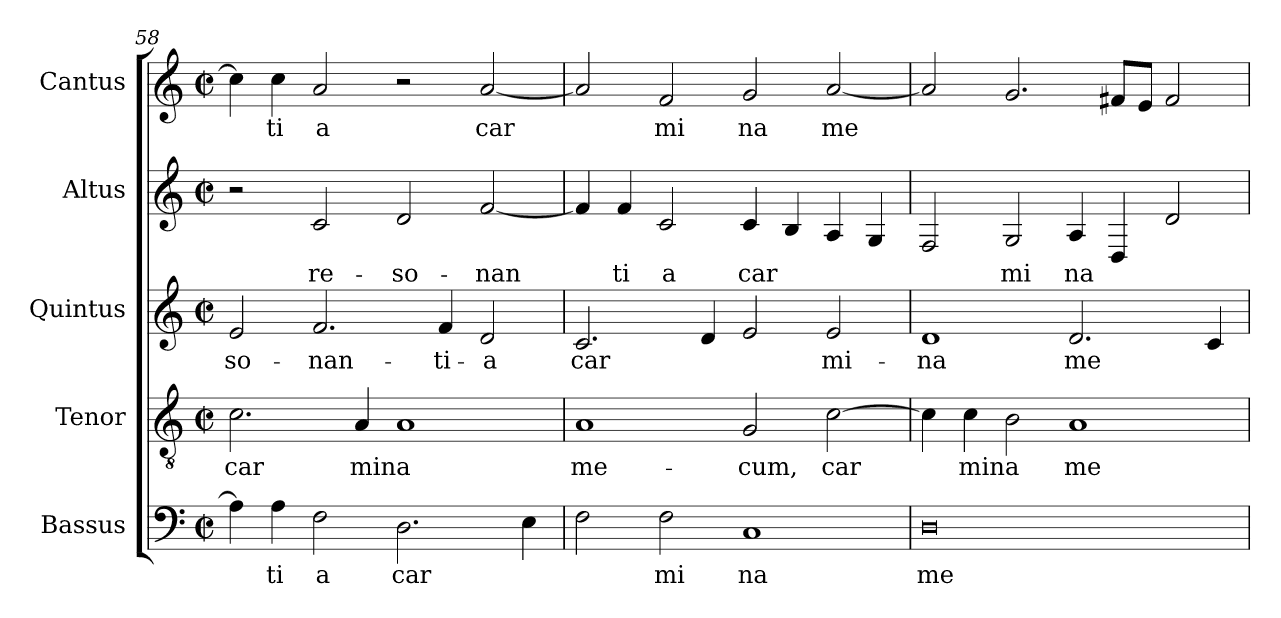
**kern	**text	**kern	**text	**kern	**text	**kern	**text	**kern	**text
*part5	*part5	*part4	*part4	*part3	*part3	*part2	*part2	*part1	*part1
*staff5	*staff5	*staff4	*staff4	*staff3	*staff3	*staff2	*staff2	*staff1	*staff1
*I"Bassus	*	*I"Tenor	*	*I"Quintus	*	*I"Altus	*	*I"Cantus	*
*clefF4	*	*clefGv2	*	*clefG2	*	*clefG2	*	*clefG2	*
*k[]	*	*k[]	*	*k[]	*	*k[]	*	*k[]	*
*C:	*	*C:	*	*C:	*	*C:	*	*C:	*
*M2/2	*	*M2/2	*	*M2/2	*	*M2/2	*	*M2/2	*
*met(c|)	*	*met(c|)	*	*met(c|)	*	*met(c|)	*	*met(c|)	*
=58	=58	=58	=58	=58	=58	=58	=58	=58	=58
!	!LO:LY:b:cj	!	!LO:LY:b:cj	!	!LO:LY:b:cj	!	!	!	!LO:LY:b:cj
4A\]	.	2.c\	car	2e/	-so-	2r	.	4cc\]	.
!	!LO:LY:b:cj	!	!	!	!	!	!	!	!LO:LY:b:cj
4A\	ti	.	.	.	.	.	.	4cc\	ti
!	!LO:LY:b:cj	!	!	!	!LO:LY:b:cj	!	!LO:LY:b:cj	!	!LO:LY:b:cj
2F\	a	.	.	2.f/	-nan-	2c/	re-	2a/	a
!	!	!	!LO:LY:b:cj	!	!	!	!	!	!
.	.	4A/	mina	.	.	.	.	.	.
!	!LO:LY:b:cj	!	!LO:LY:b:cj	!	!	!	!LO:LY:b:cj	!	!
2.D\	car	1A	.	.	.	2d/	-so-	2r	.
!	!	!	!	!	!LO:LY:b:cj	!	!	!	!
.	.	.	.	4f/	-ti-	.	.	.	.
!	!	!	!	!	!LO:LY:b:cj	!	!LO:LY:b:cj	!	!LO:LY:b:cj
.	.	.	.	2d/	-a	[<2f/	-nan-	[<2a/	car
!	!LO:LY:b:cj	!	!	!	!	!	!	!	!
4E\	.	.	.	.	.	.	.	.	.
!!LO:LB:g=z
=59	=59	=59	=59	=59	=59	=59	=59	=59	=59
!	!LO:LY:b:cj	!	!LO:LY:b:cj	!	!LO:LY:b:cj	!	!LO:LY:b:cj	!	!LO:LY:b:cj
2F\	.	1A	me-	2.c/	car-	4f/]	--	2a/]	.
!	!	!	!	!	!	!	!LO:LY:b:cj	!	!
.	.	.	.	.	.	4f/	-ti	.	.
!	!LO:LY:b:cj	!	!	!	!	!	!LO:LY:b:cj	!	!LO:LY:b:cj
2F\	mi	.	.	.	.	2c/	a	2f/	mi
!	!	!	!	!	!LO:LY:b:cj	!	!	!	!
.	.	.	.	4d/	--	.	.	.	.
!	!LO:LY:b:cj	!	!LO:LY:b:cj	!	!LO:LY:b:cj	!	!LO:LY:b:cj	!	!LO:LY:b:cj
1C	na	2G/	-cum,	2e/	--	4c/	car	2g/	na
!	!	!	!	!	!	!	!LO:LY:b:cj	!	!
.	.	.	.	.	.	4B/	.	.	.
!	!	!	!LO:LY:b:cj	!	!LO:LY:b:cj	!	!LO:LY:b:cj	!	!LO:LY:b:cj
.	.	[>2c\	car-	2e/	-mi-	4A/	.	[<2a/	me
!	!	!	!	!	!	!	!LO:LY:b:cj	!	!
.	.	.	.	.	.	4G/	.	.	.
=60	=60	=60	=60	=60	=60	=60	=60	=60	=60
!	!LO:LY:b:cj	!	!LO:LY:b:cj	!	!LO:LY:b:cj	!	!LO:LY:b:cj	!	!LO:LY:b:cj
0D	me	4c\]	--	1d	-na	2F/	.	2a/]	.
!	!	!	!LO:LY:b:cj	!	!	!	!	!	!
.	.	4c\	-mina	.	.	.	.	.	.
!	!	!	!LO:LY:b:cj	!	!	!	!LO:LY:b:cj	!	!LO:LY:b:cj
.	.	2B\	.	.	.	2G/	mi	2.g/	.
!	!	!	!LO:LY:b:cj	!	!LO:LY:b:cj	!	!LO:LY:b:cj	!	!
.	.	1A	me-	2.d/	me-	4A/	na	.	.
!	!	!	!	!	!	!	!LO:LY:b:cj	!	!LO:LY:b:cj
.	.	.	.	.	.	4D/	.	8f#/L	.
!	!	!	!	!	!	!	!	!	!LO:LY:b:cj
.	.	.	.	.	.	.	.	8e/J	.
!	!	!	!	!	!	!	!LO:LY:b:cj	!	!LO:LY:b:cj
.	.	.	.	.	.	2d/	.	2f#/	.
!	!	!	!	!	!LO:LY:b:cj	!	!	!	!
.	.	.	.	4c/	--	.	.	.	.
=	=	=	=	=	=	=	=	=	=
*-	*-	*-	*-	*-	*-	*-	*-	*-	*-
